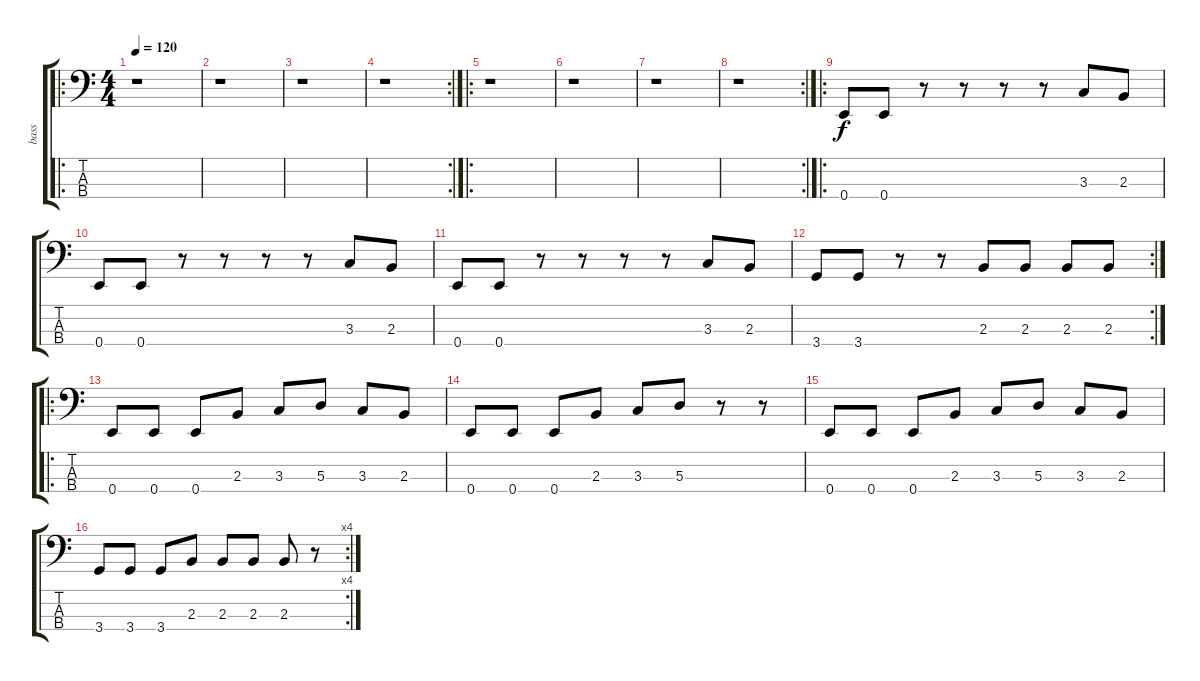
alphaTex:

\track ("bass" "bass") {instrument electricbassfinger}
\staff {score tabs}
\tuning (G2 D2 A1 E1) {hide}
\ro
\ts (4 4)
\tempo 120
\clef f4
\ks c
r.1{dy f} |
r.1 |
r.1 |
\rc 2
r.1 |
\ro
r.1 |
r.1 |
r.1 |
\rc 2
r.1 |
\ro
0.4.8 0.4.8 r.8 r.8 r.8 r.8 3.3.8 2.3.8 |
0.4.8 0.4.8 r.8 r.8 r.8 r.8 3.3.8 2.3.8 |
0.4.8 0.4.8 r.8 r.8 r.8 r.8 3.3.8 2.3.8 |
\rc 2
3.4.8 3.4.8 r.8 r.8 2.3.8 2.3.8 2.3.8 2.3.8 |
\ro
0.4.8 0.4.8 0.4.8 2.3.8 3.3.8 5.3.8 3.3.8 2.3.8 |
0.4.8 0.4.8 0.4.8 2.3.8 3.3.8 5.3.8 r.8 r.8 |
0.4.8 0.4.8 0.4.8 2.3.8 3.3.8 5.3.8 3.3.8 2.3.8 |
\rc 4
3.4.8 3.4.8 3.4.8 2.3.8 2.3.8 2.3.8 2.3.8 r.8
